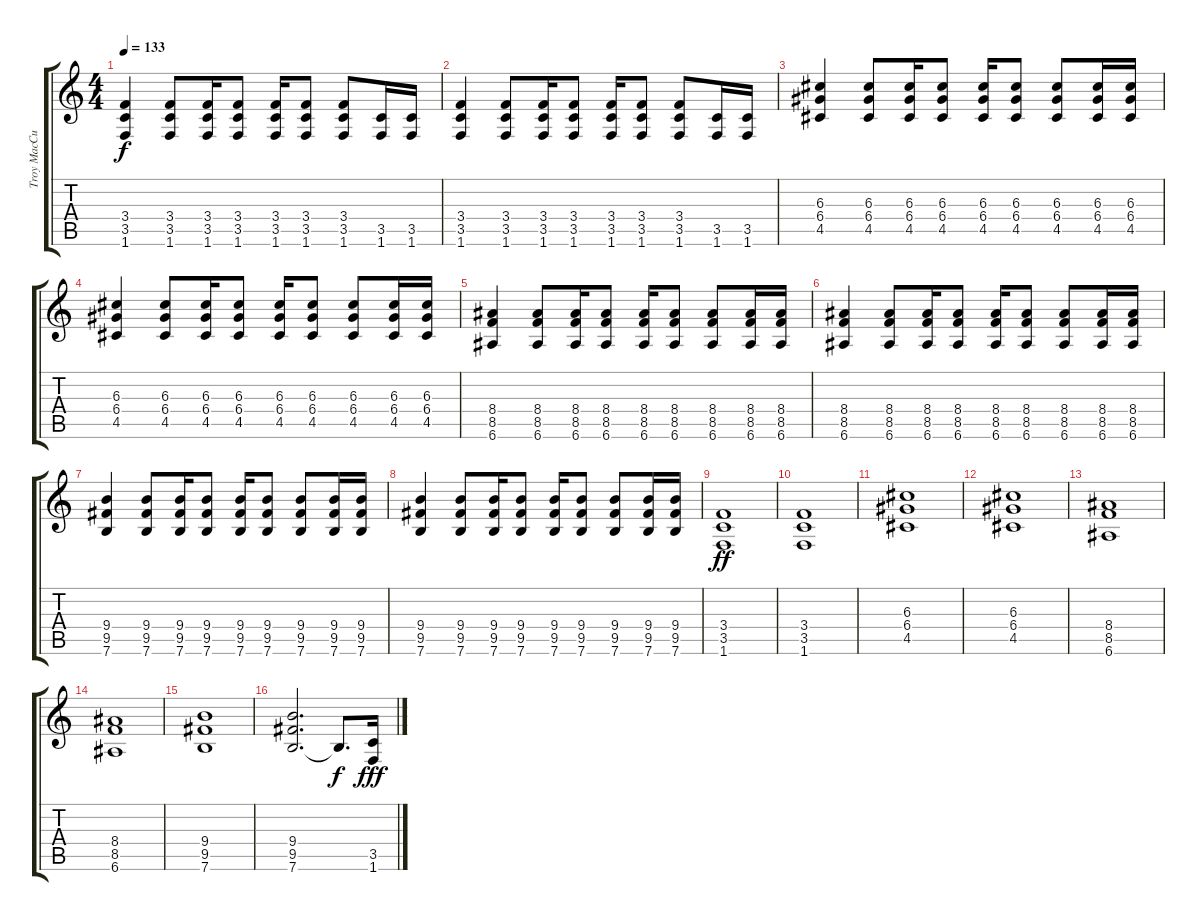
\track ("Troy MacCubbin" "Troy MacCu") {instrument distortionguitar}
\staff {score tabs}
\tuning (E4 B3 G3 D3 A2 E2) {hide}
\ts (4 4)
\tempo 133
\clef g2
\ks c
(3.4 3.5 1.6).4{dy f} (3.4 3.5 1.6).8 (3.4 3.5 1.6).16 (3.4 3.5 1.6).8 (3.4 3.5 1.6).16 (3.4 3.5 1.6).8 (3.4 3.5 1.6).8 (3.5 1.6).16 (3.5 1.6).16 |
(3.4 3.5 1.6).4 (3.4 3.5 1.6).8 (3.4 3.5 1.6).16 (3.4 3.5 1.6).8 (3.4 3.5 1.6).16 (3.4 3.5 1.6).8 (3.4 3.5 1.6).8 (3.5 1.6).16 (3.5 1.6).16 |
(6.3 6.4 4.5).4 (6.3 6.4 4.5).8 (6.3 6.4 4.5).16 (6.3 6.4 4.5).8 (6.3 6.4 4.5).16 (6.3 6.4 4.5).8 (6.3 6.4 4.5).8 (6.3 6.4 4.5).16 (6.3 6.4 4.5).16 |
(6.3 6.4 4.5).4 (6.3 6.4 4.5).8 (6.3 6.4 4.5).16 (6.3 6.4 4.5).8 (6.3 6.4 4.5).16 (6.3 6.4 4.5).8 (6.3 6.4 4.5).8 (6.3 6.4 4.5).16 (6.3 6.4 4.5).16 |
(8.4 8.5 6.6).4 (8.4 8.5 6.6).8 (8.4 8.5 6.6).16 (8.4 8.5 6.6).8 (8.4 8.5 6.6).16 (8.4 8.5 6.6).8 (8.4 8.5 6.6).8 (8.4 8.5 6.6).16 (8.4 8.5 6.6).16 |
(8.4 8.5 6.6).4 (8.4 8.5 6.6).8 (8.4 8.5 6.6).16 (8.4 8.5 6.6).8 (8.4 8.5 6.6).16 (8.4 8.5 6.6).8 (8.4 8.5 6.6).8 (8.4 8.5 6.6).16 (8.4 8.5 6.6).16 |
(9.4 9.5 7.6).4 (9.4 9.5 7.6).8 (9.4 9.5 7.6).16 (9.4 9.5 7.6).8 (9.4 9.5 7.6).16 (9.4 9.5 7.6).8 (9.4 9.5 7.6).8 (9.4 9.5 7.6).16 (9.4 9.5 7.6).16 |
(9.4 9.5 7.6).4 (9.4 9.5 7.6).8 (9.4 9.5 7.6).16 (9.4 9.5 7.6).8 (9.4 9.5 7.6).16 (9.4 9.5 7.6).8 (9.4 9.5 7.6).8 (9.4 9.5 7.6).16 (9.4 9.5 7.6).16 |
(3.4 3.5 1.6).1{dy ff} |
(3.4 3.5 1.6).1 |
(6.3 6.4 4.5).1 |
(6.3 6.4 4.5).1 |
(8.4 8.5 6.6).1 |
(8.4 8.5 6.6).1 |
(9.4 9.5 7.6).1 |
(9.4 9.5 7.6).2{d} 7.6{t}.8{d dy f} (3.5 1.6).16{dy fff}
